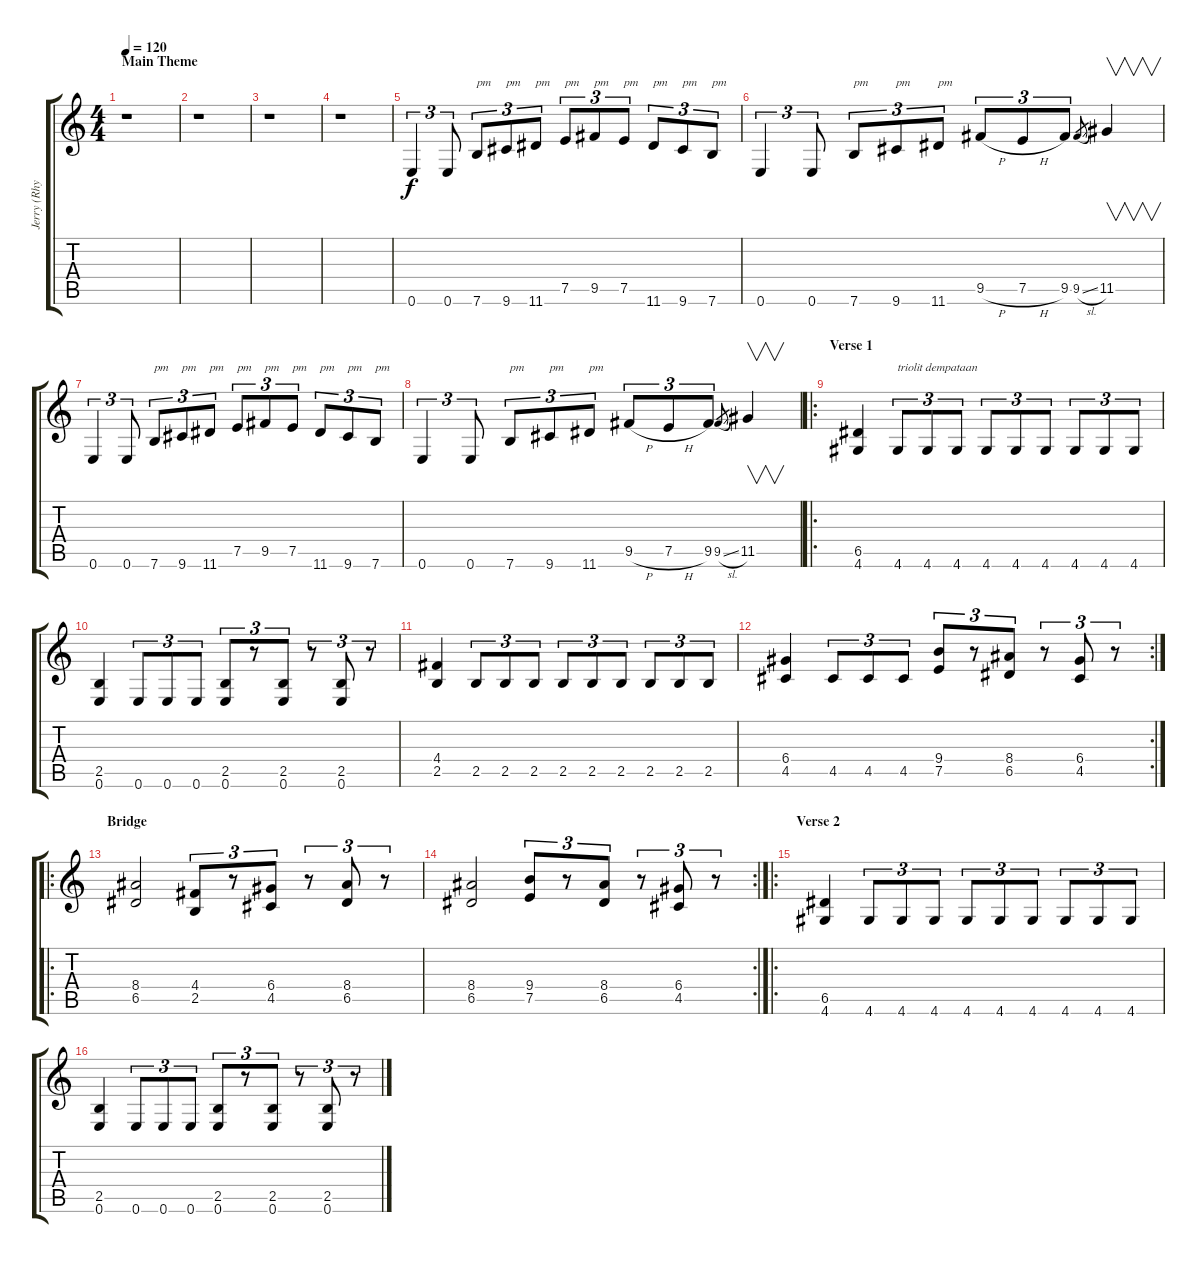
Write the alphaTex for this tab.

\track ("Jerry (Rhythm)" "Jerry (Rhy") {instrument distortionguitar}
\staff {score tabs}
\tuning (E4 B3 G3 D3 A2 E2) {hide}
\ts (4 4)
\section ("" "Main Theme")
\tempo 120
\clef g2
\ks c
r.1{dy f instrument distortionguitar} |
r.1 |
r.1 |
r.1 |
0.6.4{tu (3 2)} 0.6.8{tu (3 2)} 7.6.8{tu (3 2) txt "pm"} 9.6.8{tu (3 2) txt "pm"} 11.6.8{tu (3 2) txt "pm"} 7.5.8{tu (3 2) txt "pm"} 9.5.8{tu (3 2) txt "pm"} 7.5.8{tu (3 2) txt "pm"} 11.6.8{tu (3 2) txt "pm"} 9.6.8{tu (3 2) txt "pm"} 7.6.8{tu (3 2) txt "pm"} |
0.6.4{tu (3 2)} 0.6.8{tu (3 2)} 7.6.8{tu (3 2) txt "pm"} 9.6.8{tu (3 2) txt "pm"} 11.6.8{tu (3 2) txt "pm"} 9.5{h}.8{tu (3 2)} 7.5{h}.8{tu (3 2)} 9.5.8{tu (3 2)} 9.5{sl}.8{gr} 11.5.4{v} |
0.6.4{tu (3 2)} 0.6.8{tu (3 2)} 7.6.8{tu (3 2) txt "pm"} 9.6.8{tu (3 2) txt "pm"} 11.6.8{tu (3 2) txt "pm"} 7.5.8{tu (3 2) txt "pm"} 9.5.8{tu (3 2) txt "pm"} 7.5.8{tu (3 2) txt "pm"} 11.6.8{tu (3 2) txt "pm"} 9.6.8{tu (3 2) txt "pm"} 7.6.8{tu (3 2) txt "pm"} |
0.6.4{tu (3 2)} 0.6.8{tu (3 2)} 7.6.8{tu (3 2) txt "pm"} 9.6.8{tu (3 2) txt "pm"} 11.6.8{tu (3 2) txt "pm"} 9.5{h}.8{tu (3 2)} 7.5{h}.8{tu (3 2)} 9.5.8{tu (3 2)} 9.5{sl}.8{gr} 11.5.4{v} |
\ro
\section ("" "Verse 1")
(6.5 4.6).4 4.6.8{tu (3 2) txt "triolit dempataan"} 4.6.8{tu (3 2)} 4.6.8{tu (3 2)} 4.6.8{tu (3 2)} 4.6.8{tu (3 2)} 4.6.8{tu (3 2)} 4.6.8{tu (3 2)} 4.6.8{tu (3 2)} 4.6.8{tu (3 2)} |
(2.5 0.6).4 0.6.8{tu (3 2)} 0.6.8{tu (3 2)} 0.6.8{tu (3 2)} (2.5 0.6).8{tu (3 2)} r.8{tu (3 2)} (2.5 0.6).8{tu (3 2)} r.8{tu (3 2)} (2.5 0.6).8{tu (3 2)} r.8{tu (3 2)} |
(4.4 2.5).4 2.5.8{tu (3 2)} 2.5.8{tu (3 2)} 2.5.8{tu (3 2)} 2.5.8{tu (3 2)} 2.5.8{tu (3 2)} 2.5.8{tu (3 2)} 2.5.8{tu (3 2)} 2.5.8{tu (3 2)} 2.5.8{tu (3 2)} |
\rc 2
(6.4 4.5).4 4.5.8{tu (3 2)} 4.5.8{tu (3 2)} 4.5.8{tu (3 2)} (9.4 7.5).8{tu (3 2)} r.8{tu (3 2)} (8.4 6.5).8{tu (3 2)} r.8{tu (3 2)} (6.4 4.5).8{tu (3 2)} r.8{tu (3 2)} |
\ro
\section ("" "Bridge")
(8.4 6.5).2 (4.4 2.5).8{tu (3 2)} r.8{tu (3 2)} (6.4 4.5).8{tu (3 2)} r.8{tu (3 2)} (8.4 6.5).8{tu (3 2)} r.8{tu (3 2)} |
\rc 2
(8.4 6.5).2 (9.4 7.5).8{tu (3 2)} r.8{tu (3 2)} (8.4 6.5).8{tu (3 2)} r.8{tu (3 2)} (6.4 4.5).8{tu (3 2)} r.8{tu (3 2)} |
\ro
\section ("" "Verse 2")
(6.5 4.6).4 4.6.8{tu (3 2)} 4.6.8{tu (3 2)} 4.6.8{tu (3 2)} 4.6.8{tu (3 2)} 4.6.8{tu (3 2)} 4.6.8{tu (3 2)} 4.6.8{tu (3 2)} 4.6.8{tu (3 2)} 4.6.8{tu (3 2)} |
(2.5 0.6).4 0.6.8{tu (3 2)} 0.6.8{tu (3 2)} 0.6.8{tu (3 2)} (2.5 0.6).8{tu (3 2)} r.8{tu (3 2)} (2.5 0.6).8{tu (3 2)} r.8{tu (3 2)} (2.5 0.6).8{tu (3 2)} r.8{tu (3 2)}
